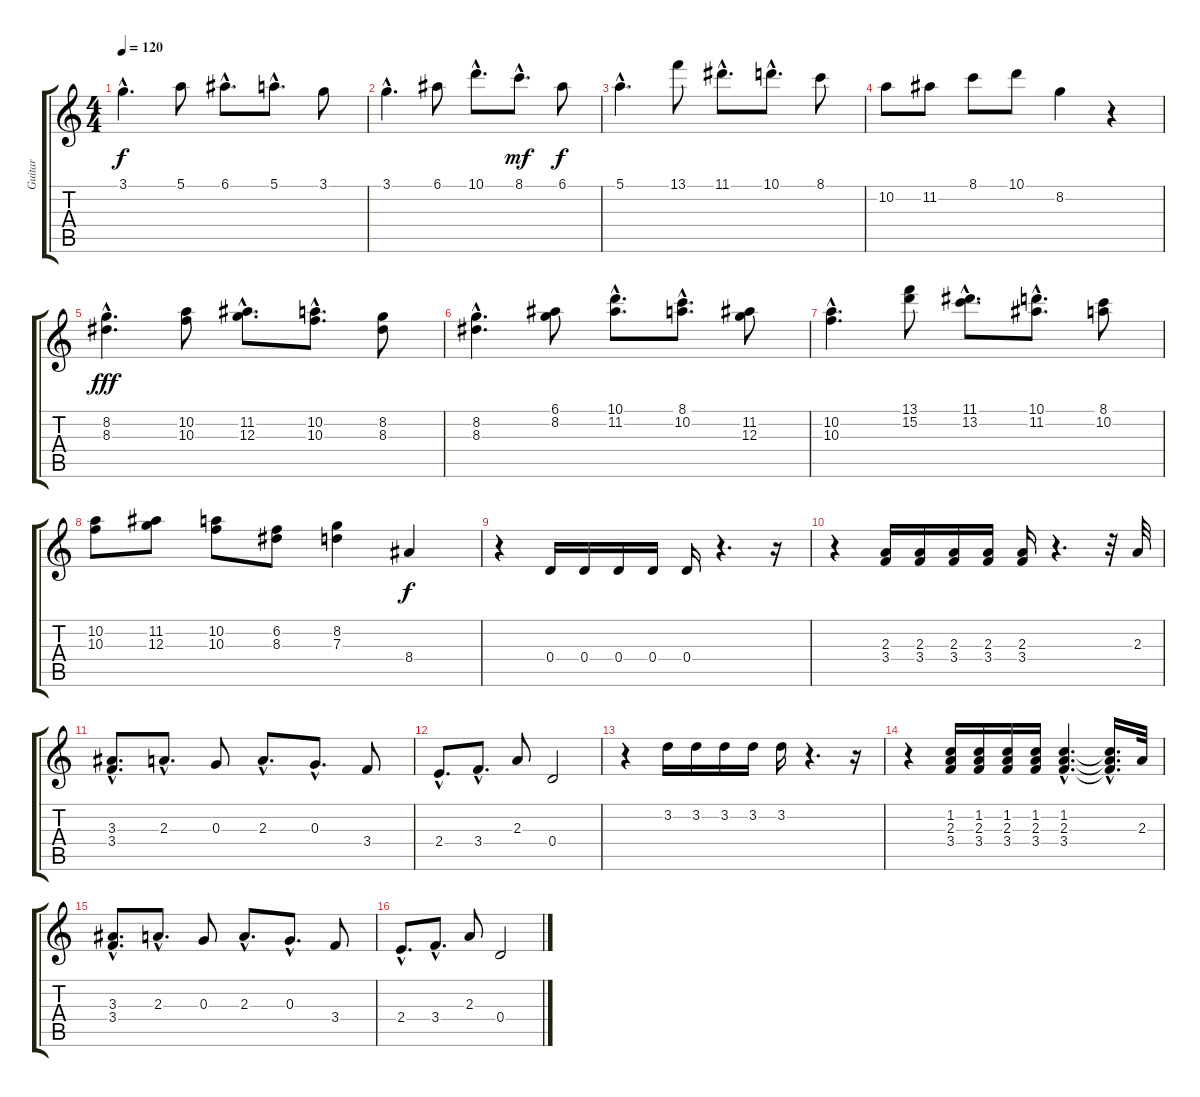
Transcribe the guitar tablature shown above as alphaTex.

\track ("Guitar" "Guitar") {instrument overdrivenguitar}
\staff {score tabs}
\tuning (E4 B3 G3 D3 A2 D2) {hide}
\ts (4 4)
\tempo 120
\clef g2
\ks c
3.1{hac}.4{d dy f} 5.1.8 6.1{hac}.8{d} 5.1{hac}.8{d} 3.1.8 |
3.1{hac}.4{d} 6.1.8 10.1{hac}.8{d} 8.1{hac}.8{d dy mf} 6.1.8{dy f} |
5.1{hac}.4{d} 13.1.8 11.1{hac}.8{d} 10.1{hac}.8{d} 8.1.8 |
10.2.8 11.2.8 8.1.8 10.1.8 8.2.4 r.4 |
(8.2{hac} 8.3{hac}).4{d dy fff} (10.2 10.3).8 (11.2{hac} 12.3{hac}).8{d} (10.2{hac} 10.3{hac}).8{d} (8.2 8.3).8 |
(8.2{hac} 8.3{hac}).4{d} (6.1 8.2).8 (10.1{hac} 11.2{hac}).8{d} (8.1{hac} 10.2{hac}).8{d} (11.2 12.3).8 |
(10.2{hac} 10.3{hac}).4{d} (13.1 15.2).8 (11.1{hac} 13.2{hac}).8{d} (10.1{hac} 11.2{hac}).8{d} (8.1 10.2).8 |
(10.2 10.3).8 (11.2 12.3).8 (10.2 10.3).8 (6.2 8.3).8 (8.2 7.3).4 8.4.4{dy f} |
r.4 0.4.16 0.4.16 0.4.16 0.4.16 0.4.16 r.4{d} r.16 |
r.4 (2.3 3.4).16 (2.3 3.4).16 (2.3 3.4).16 (2.3 3.4).16 (2.3 3.4).16 r.4{d} r.32 2.3.32 |
(3.3{hac} 3.4{hac}).8{d} 2.3{hac}.8{d} 0.3.8 2.3{hac}.8{d} 0.3{hac}.8{d} 3.4.8 |
2.4{hac}.8{d} 3.4{hac}.8{d} 2.3.8 0.4.2 |
r.4 3.2.16 3.2.16 3.2.16 3.2.16 3.2.16 r.4{d} r.16 |
r.4 (1.2 2.3 3.4).16 (1.2 2.3 3.4).16 (1.2 2.3 3.4).16 (1.2 2.3 3.4).16 (1.2{hac} 2.3{hac} 3.4{hac}).4{d} (1.2{t} 2.3{hac t} 3.4{t}).16{d} 2.3.32 |
(3.3{hac} 3.4{hac}).8{d} 2.3{hac}.8{d} 0.3.8 2.3{hac}.8{d} 0.3{hac}.8{d} 3.4.8 |
2.4{hac}.8{d} 3.4{hac}.8{d} 2.3.8 0.4.2
